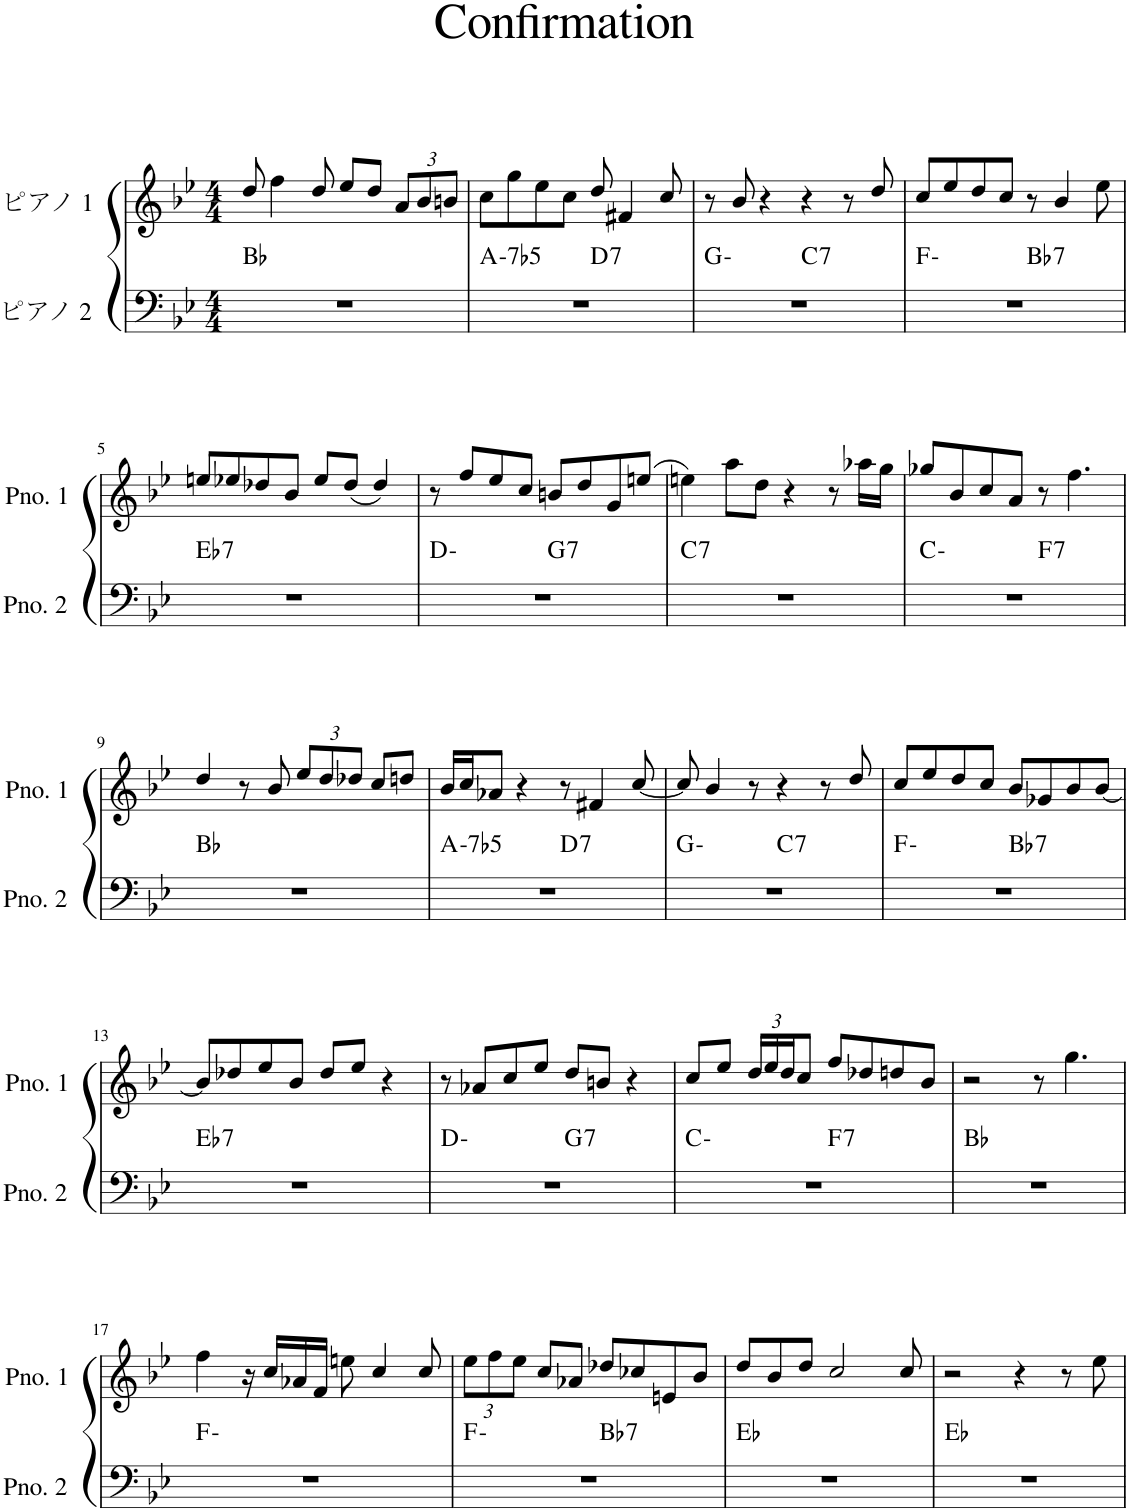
**kern	**harte	**kern
*part2	*part2	*part1
*staff2	*	*staff1
*I"ピアノ 2	*	*I"ピアノ 1
*clefF4	*	*clefG2
*k[b-e-]	*	*k[b-e-]
*M4/4	*	*M4/4
=1	=1	=1
1r	Bb:maj	8dd/
.	.	4ff\
.	.	8dd/
.	.	8ee-/L
.	.	8dd/J
*	*	*Xbrackettup
.	.	12a/L
.	.	12b-/
.	.	12bn/J
=2	=2	=2
!	!LO:H:kt=-7b5	!
*^	*	*
1r	2ryy	A:hdim7	8cc\L
.	.	.	8gg\
.	.	.	8ee-\
.	.	.	8cc\J
!	!	!LO:H:kt=7	!
.	2ryy	D:7	8dd/
.	.	.	4f#X/
.	.	.	8cc/
=3	=3	=3	=3
1r	2ryy	G:min	8r
.	.	.	8b-/
.	.	.	4r
!	!	!LO:H:kt=7	!
.	2ryy	C:7	4r
.	.	.	8r
.	.	.	8dd/
=4	=4	=4	=4
1r	2ryy	F:min	8cc/L
.	.	.	8ee-/
.	.	.	8dd/
.	.	.	8cc/J
!	!	!LO:H:kt=7	!
.	2ryy	Bb:7	8r
.	.	.	4b-/
.	.	.	8ee-\
!!LO:LB:g=z
=5	=5	=5	=5
!	!	!LO:H:kt=7	!
*v	*v	*	*
1r	Eb:7	8een/L
.	.	8ee-X/
.	.	8dd-X/
.	.	8b-/J
.	.	8ee-/L
.	.	(8dd-/J
.	.	4dd-/)
=6	=6	=6
*^	*	*
1r	2ryy	D:min	8r
.	.	.	8ff/L
.	.	.	8ee-/
.	.	.	8cc/J
!	!	!LO:H:kt=7	!
.	2ryy	G:7	8bn/L
.	.	.	8dd/
.	.	.	8g/
.	.	.	(8een/J
=7	=7	=7	=7
!	!	!LO:H:kt=7	!
*v	*v	*	*
1r	C:7	4een\)
.	.	8aa\L
.	.	8dd\J
.	.	4r
.	.	8r
.	.	16aa-X\LL
.	.	16gg\JJ
=8	=8	=8
*^	*	*
1r	2ryy	C:min	8gg-X/L
.	.	.	8b-/
.	.	.	8cc/
.	.	.	8a/J
!	!	!LO:H:kt=7	!
.	2ryy	F:7	8r
.	.	.	4.ff\
*v	*v	*	*
!!LO:LB:g=z
=9	=9	=9
1r	Bb:maj	4dd/
.	.	8r
.	.	8b-/
.	.	12ee-/L
.	.	12dd/
.	.	12dd-X/J
.	.	8cc/L
.	.	8ddn/J
=10	=10	=10
!	!LO:H:kt=-7b5	!
*^	*	*
1r	2ryy	A:hdim7	16b-/LL
.	.	.	16cc/J
.	.	.	8a-X/J
.	.	.	4r
!	!	!LO:H:kt=7	!
.	2ryy	D:7	8r
.	.	.	4f#X/
.	.	.	[8cc/
=11	=11	=11	=11
1r	2ryy	G:min	8cc/]
.	.	.	4b-/
.	.	.	8r
!	!	!LO:H:kt=7	!
.	2ryy	C:7	4r
.	.	.	8r
.	.	.	8dd/
=12	=12	=12	=12
1r	2ryy	F:min	8cc/L
.	.	.	8ee-/
.	.	.	8dd/
.	.	.	8cc/J
!	!	!LO:H:kt=7	!
.	2ryy	Bb:7	8b-/L
.	.	.	8g-X/
.	.	.	8b-/
.	.	.	[8b-/J
!!LO:LB:g=z
=13	=13	=13	=13
!	!	!LO:H:kt=7	!
*v	*v	*	*
1r	Eb:7	8b-/L]
.	.	8dd-X/
.	.	8ee-/
.	.	8b-/J
.	.	8dd-/L
.	.	8ee-/J
.	.	4r
=14	=14	=14
*^	*	*
1r	2ryy	D:min	8r
.	.	.	8a-X/L
.	.	.	8cc/
.	.	.	8ee-/J
!	!	!LO:H:kt=7	!
.	2ryy	G:7	8dd/L
.	.	.	8bn/J
.	.	.	4r
=15	=15	=15	=15
1r	2ryy	C:min	8cc/L
.	.	.	8ee-/J
.	.	.	24dd/LL
.	.	.	24ee-/
.	.	.	24dd/J
.	.	.	8cc/J
!	!	!LO:H:kt=7	!
.	2ryy	F:7	8ff/L
.	.	.	8dd-X/
.	.	.	8ddn/
.	.	.	8b-/J
*v	*v	*	*
=16	=16	=16
1r	Bb:maj	2r
.	.	8r
.	.	4.gg\
!!LO:LB:g=z
=17	=17	=17
1r	F:min	4ff\
.	.	16r
.	.	16cc/LL
.	.	16a-X/
.	.	16f/JJ
.	.	8een\
.	.	4cc/
.	.	8cc/
=18	=18	=18
*^	*	*
1r	2ryy	F:min	12ee-\L
.	.	.	12ff\
.	.	.	12ee-\J
.	.	.	8cc/L
.	.	.	8a-X/J
!	!	!LO:H:kt=7	!
.	2ryy	Bb:7	8dd-X/L
.	.	.	8cc-X/
.	.	.	8en/
.	.	.	8b-/J
*v	*v	*	*
=19	=19	=19
1r	Eb:maj	8dd/L
.	.	8b-/
.	.	8dd/J
.	.	2cc/
.	.	8cc/
=20	=20	=20
1r	Eb:maj	2r
.	.	4r
.	.	8r
.	.	8ee-\
=	=	=
*-	*-	*-
